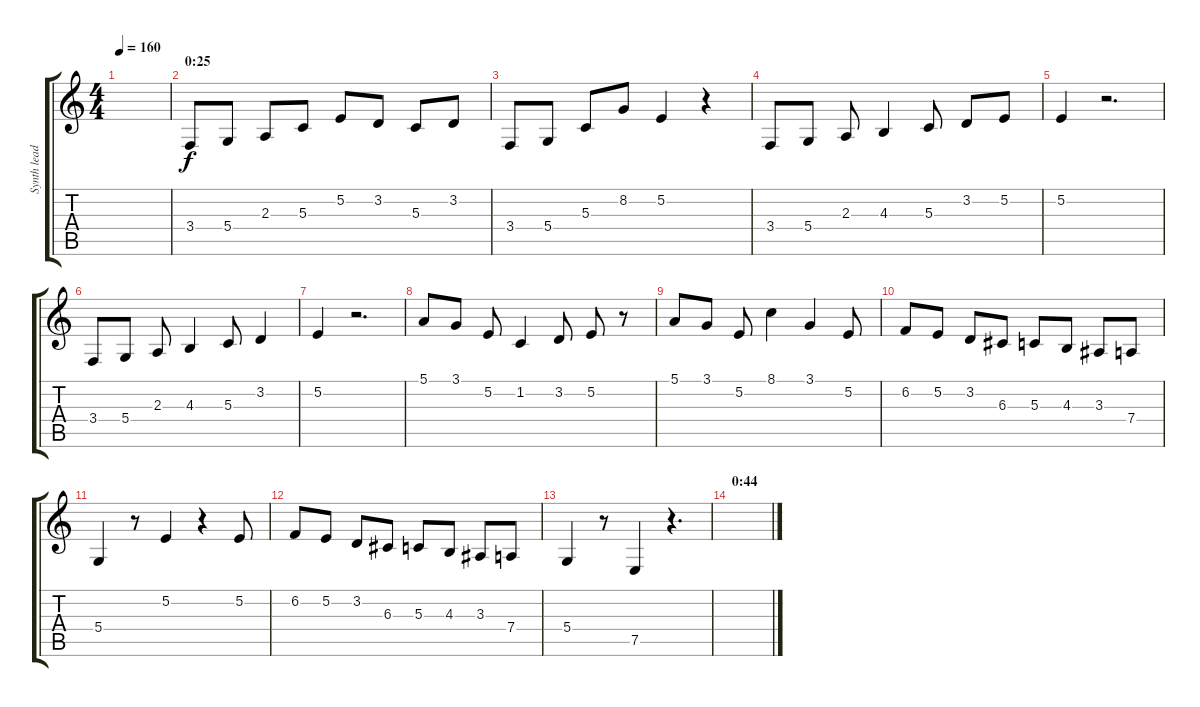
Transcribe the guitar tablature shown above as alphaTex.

\track ("Synth lead" "Synth lead") {instrument lead8bassandlead}
\staff {score tabs}
\tuning (E4 B3 G3 D3 A2 E2) {hide}
\ts (4 4)
\tempo 160
\clef g2
\ks c
|
\section ("" "0:25")
3.4.8 5.4.8 2.3.8 5.3.8 5.2.8 3.2.8 5.3.8 3.2.8 |
3.4.8 5.4.8 5.3.8 8.2.8 5.2.4 r.4 |
3.4.8 5.4.8 2.3.8 4.3.4 5.3.8 3.2.8 5.2.8 |
5.2.4 r.2{d} |
3.4.8 5.4.8 2.3.8 4.3.4 5.3.8 3.2.4 |
5.2.4 r.2{d} |
5.1.8 3.1.8 5.2.8 1.2.4 3.2.8 5.2.8 r.8 |
5.1.8 3.1.8 5.2.8 8.1.4 3.1.4 5.2.8 |
6.2.8 5.2.8 3.2.8 6.3.8 5.3.8 4.3.8 3.3.8 7.4.8 |
5.4.4 r.8 5.2.4 r.4 5.2.8 |
6.2.8 5.2.8 3.2.8 6.3.8 5.3.8 4.3.8 3.3.8 7.4.8 |
5.4.4 r.8 7.5.4 r.4{d} |
\section ("" "0:44")
